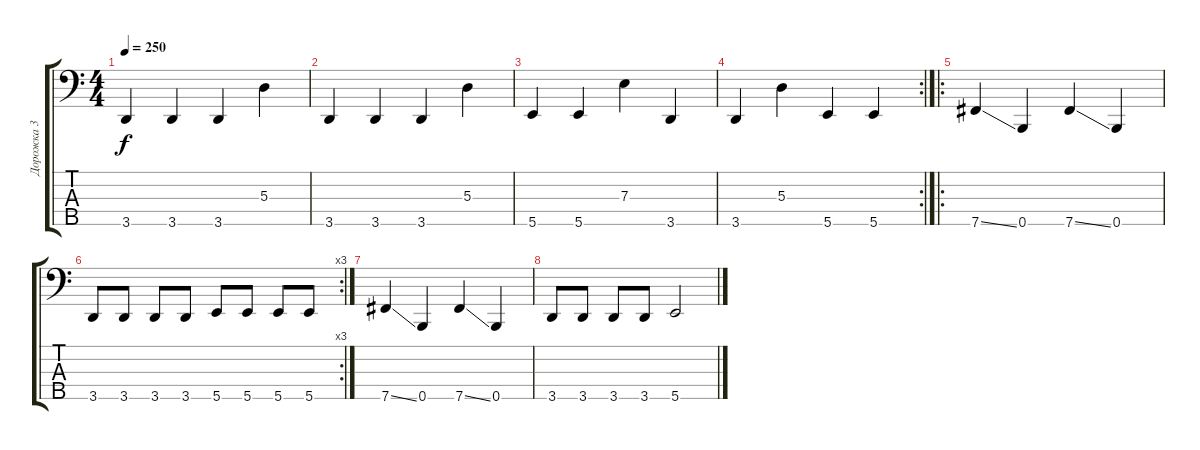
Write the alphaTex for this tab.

\track ("Дорожка 3" "Дорожка 3") {instrument electricbassfinger}
\staff {score tabs}
\tuning (G2 D2 A1 E1 B0) {hide}
\ts (4 4)
\tempo 250
\clef f4
\ks c
3.5.4{dy f} 3.5.4 3.5.4 5.3.4 |
3.5.4 3.5.4 3.5.4 5.3.4 |
5.5.4 5.5.4 7.3.4 3.5.4 |
\rc 2
3.5.4 5.3.4 5.5.4 5.5.4 |
\ro
7.5{ss}.4 0.5.4 7.5{ss}.4 0.5.4 |
\rc 3
3.5.8 3.5.8 3.5.8 3.5.8 5.5.8 5.5.8 5.5.8 5.5.8 |
7.5{ss}.4 0.5.4 7.5{ss}.4 0.5.4 |
3.5.8 3.5.8 3.5.8 3.5.8 5.5.2
